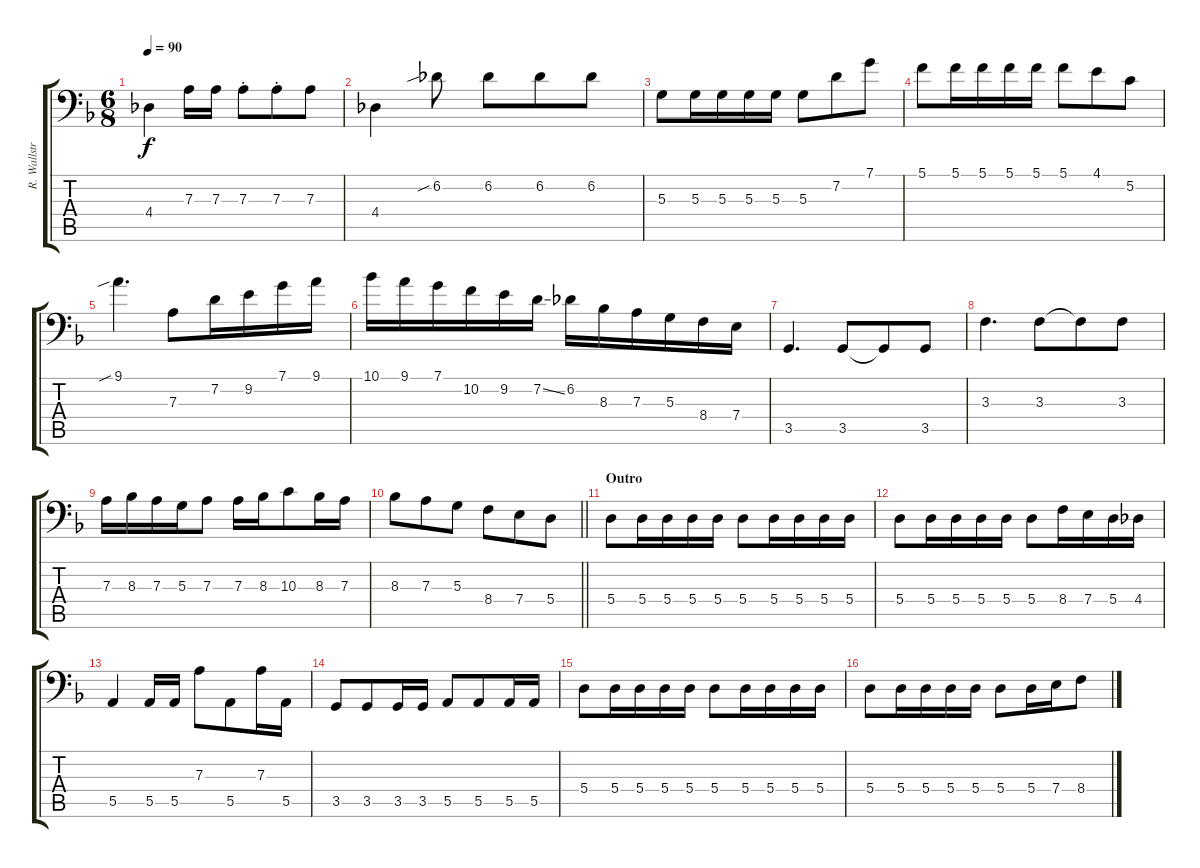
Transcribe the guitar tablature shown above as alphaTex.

\track ("R. Wallström (Bass)" "R. Wallstr") {instrument electricbassfinger}
\staff {score tabs}
\tuning (C3 G2 D2 A1 E1 B0) {hide}
\ts (6 8)
\tempo 90
\clef f4
\ks dminor
4.4.4{dy f} 7.3.16 7.3.16 7.3{st}.8 7.3{st}.8 7.3.8 |
4.4.4 6.2{sib}.8 6.2.8 6.2.8 6.2.8 |
5.3.8 5.3.16 5.3.16 5.3.16 5.3.16 5.3.8 7.2.8 7.1.8 |
5.1.8 5.1.16 5.1.16 5.1.16 5.1.16 5.1.8 4.1.8 5.2.8 |
9.1{sib}.4{d} 7.3.8 7.2.16 9.2.16 7.1.16 9.1.16 |
10.1.16 9.1.16 7.1.16 10.2.16 9.2.16 7.2{ss}.16 6.2.16 8.3.16 7.3.16 5.3.16 8.4.16 7.4.16 |
3.5.4{d} 3.5.8 3.5{t}.8 3.5.8 |
3.3.4{d} 3.3.8 3.3{t}.8 3.3.8 |
7.3.16 8.3.16 7.3.16 5.3.16 7.3.8 7.3.16 8.3.16 10.3.8 8.3.16 7.3.16 |
\barLineRight lightlight
8.3.8 7.3.8 5.3.8 8.4.8 7.4.8 5.4.8 |
\section ("" "Outro")
5.4.8 5.4.16 5.4.16 5.4.16 5.4.16 5.4.8 5.4.16 5.4.16 5.4.16 5.4.16 |
5.4.8 5.4.16 5.4.16 5.4.16 5.4.16 5.4.8 8.4.16 7.4.16 5.4.16 4.4.16 |
5.5.4 5.5.16 5.5.16 7.3.8 5.5.8 7.3.16 5.5.16 |
3.5.8 3.5.8 3.5.16 3.5.16 5.5.8 5.5.8 5.5.16 5.5.16 |
5.4.8 5.4.16 5.4.16 5.4.16 5.4.16 5.4.8 5.4.16 5.4.16 5.4.16 5.4.16 |
5.4.8 5.4.16 5.4.16 5.4.16 5.4.16 5.4.8 5.4.16 7.4.16 8.4.8
